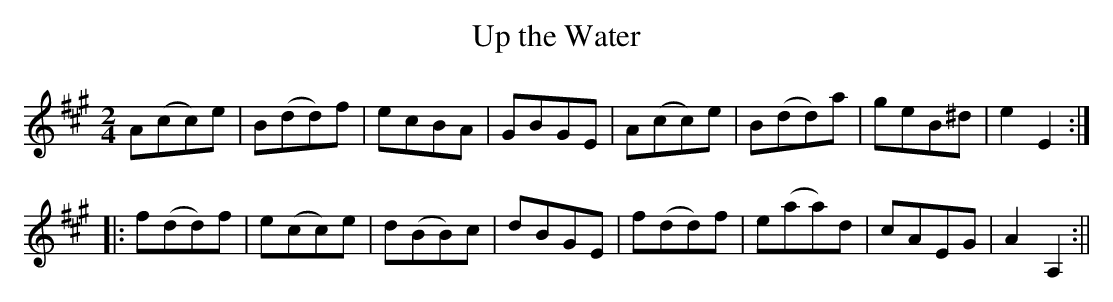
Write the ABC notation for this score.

X:1
T:Up the Water
M:2/4
L:1/8
K:A
A(cc)e|B(dd)f|ecBA|GBGE|A(cc)e|B(dd)a|geB^d|e2 E2:|
|:f(dd)f|e(cc)e|d(BB)c|dBGE|f(dd)f|e(aa)d|cAEG|A2 A,2:||
